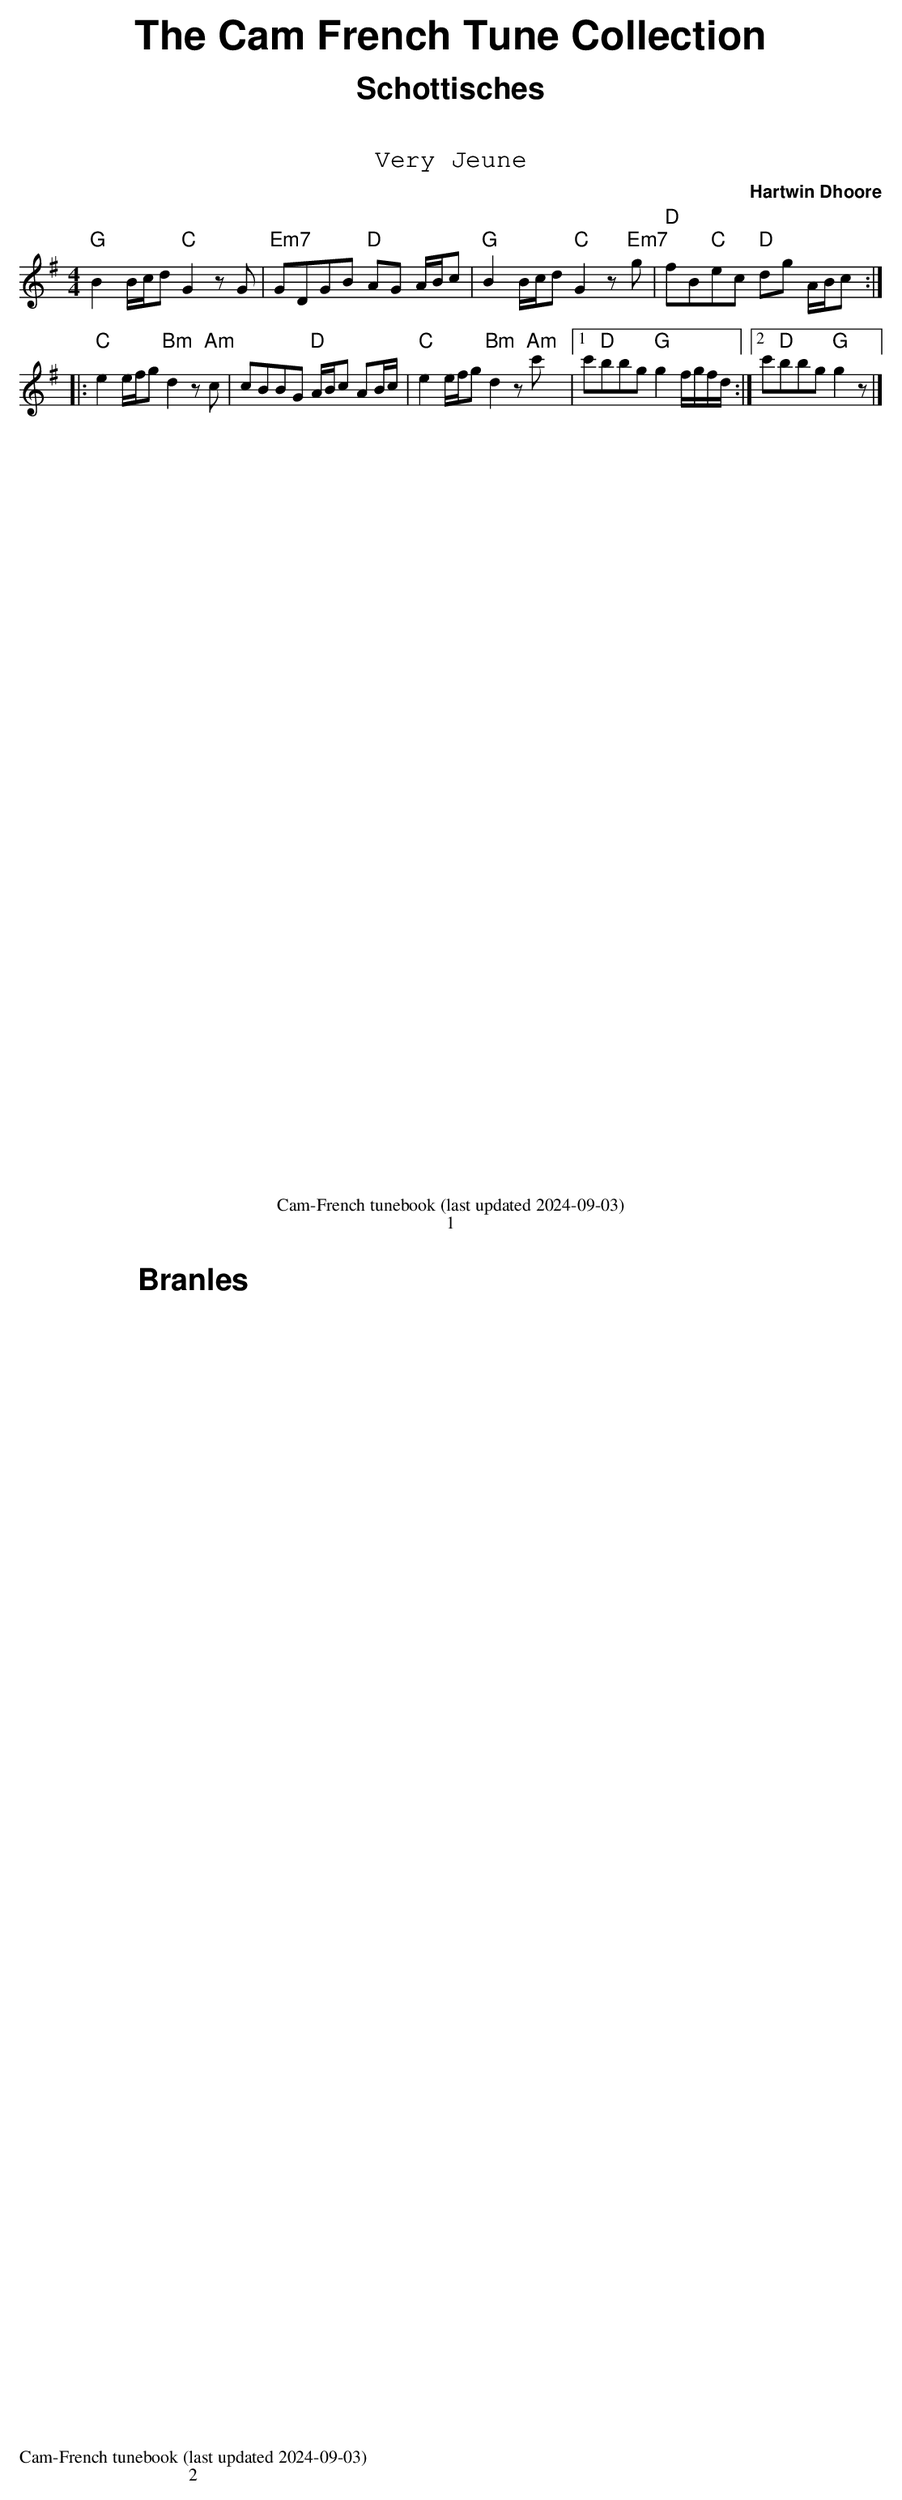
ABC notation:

X:1
T:Very Jeune
C:Hartwin Dhoore
M:4/4
L:1/8
K:G
"G"B2B/c/d"C"G2zG|"Em7"GDGB "D"AG A/B/c|"G"B2 B/c/d "C"G2 z"Em7"g|"D"fB"C"ec "D"dg A/B/c::
"C"e2 e/f/g "Bm"d2 z"Am"c|cBBG "D"A/B/c AB/c/|"C"e2 e/f/g "Bm"d2 z"Am"c'|[1c'"D"bbg "G"g2 f/g/f/d/:|[2c'"D"bbg "G"g2 z|]
